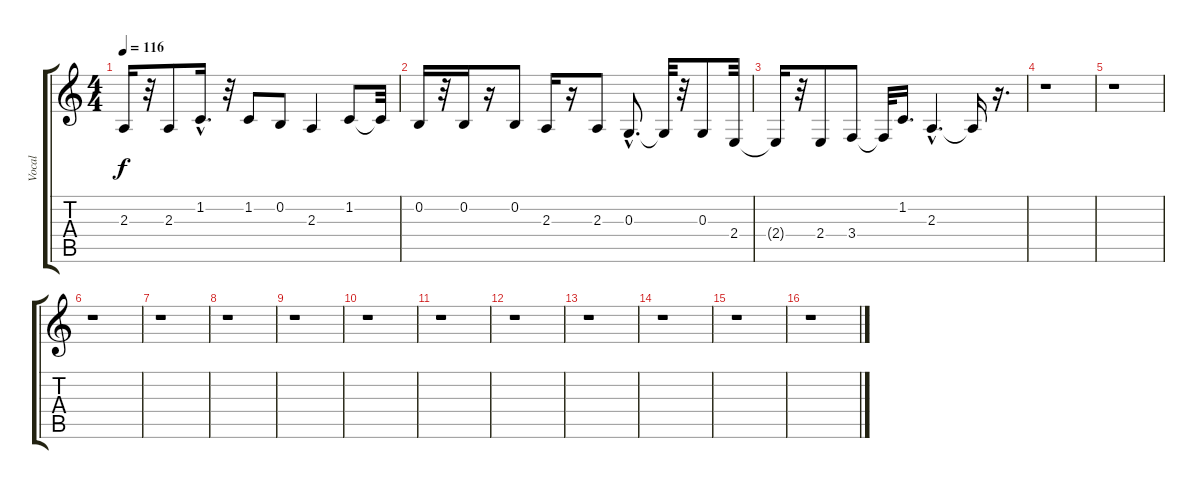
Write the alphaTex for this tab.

\track ("Vocal" "Vocal") {instrument harmonica}
\staff {score tabs}
\tuning (E4 B3 G3 D3 A2 E2) {hide}
\ts (4 4)
\tempo 116
\clef g2
\ks c
2.3{t}.16{dy f} r.32 2.3.8 1.2{hac}.16{d} r.32 1.2.8 0.2.8 2.3.4 1.2.8 1.2{t}.32 |
0.2.16 r.32 0.2.16 r.16 0.2.8 2.3.16 r.16 2.3.8 0.3{hac}.8{d} 0.3{t}.32 r.32 0.3.8 2.4.32 |
2.4{t}.16 r.32 2.4.8 3.4.8 3.4{t}.32 1.2.16{d} 2.3{hac}.4{d} 2.3{t}.16 r.16{d} |
r.1 |
r.1 |
r.1 |
r.1 |
r.1 |
r.1 |
r.1 |
r.1 |
r.1 |
r.1 |
r.1 |
r.1 |
r.1
